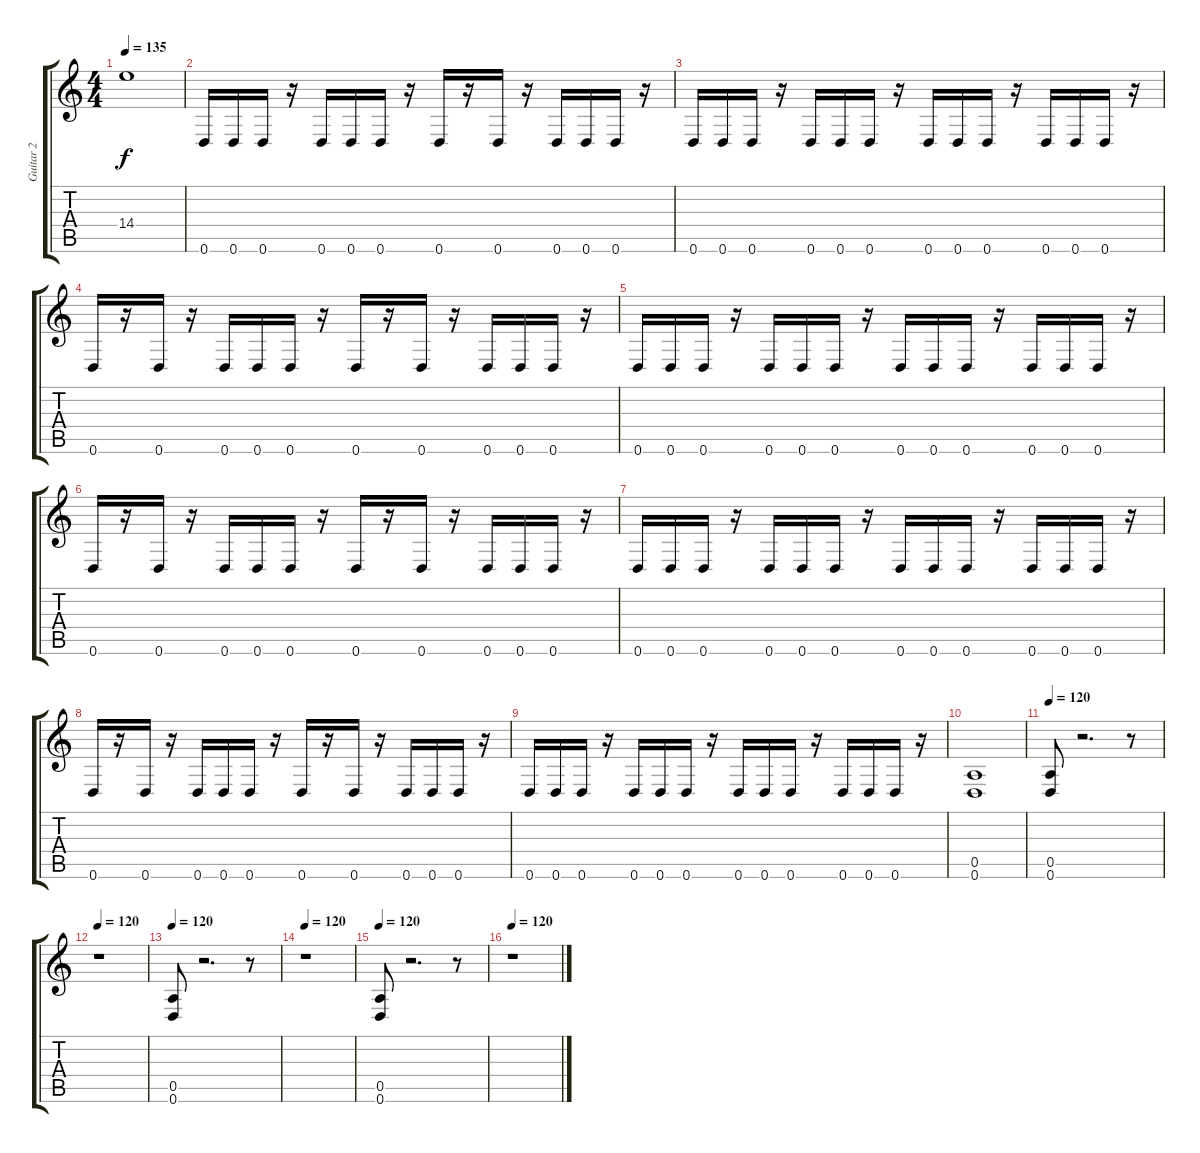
\track ("Guitar 2" "Guitar 2") {instrument distortionguitar}
\staff {score tabs}
\tuning (E4 B3 G3 D3 A2 D2) {hide}
\ts (4 4)
\tempo 135
\clef g2
\ks c
14.4.1{dy f} |
0.6.16 0.6.16 0.6.16 r.16 0.6.16 0.6.16 0.6.16 r.16 0.6.16 r.16 0.6.16 r.16 0.6.16 0.6.16 0.6.16 r.16 |
0.6.16 0.6.16 0.6.16 r.16 0.6.16 0.6.16 0.6.16 r.16 0.6.16 0.6.16 0.6.16 r.16 0.6.16 0.6.16 0.6.16 r.16 |
0.6.16 r.16 0.6.16 r.16 0.6.16 0.6.16 0.6.16 r.16 0.6.16 r.16 0.6.16 r.16 0.6.16 0.6.16 0.6.16 r.16 |
0.6.16 0.6.16 0.6.16 r.16 0.6.16 0.6.16 0.6.16 r.16 0.6.16 0.6.16 0.6.16 r.16 0.6.16 0.6.16 0.6.16 r.16 |
0.6.16 r.16 0.6.16 r.16 0.6.16 0.6.16 0.6.16 r.16 0.6.16 r.16 0.6.16 r.16 0.6.16 0.6.16 0.6.16 r.16 |
0.6.16 0.6.16 0.6.16 r.16 0.6.16 0.6.16 0.6.16 r.16 0.6.16 0.6.16 0.6.16 r.16 0.6.16 0.6.16 0.6.16 r.16 |
0.6.16 r.16 0.6.16 r.16 0.6.16 0.6.16 0.6.16 r.16 0.6.16 r.16 0.6.16 r.16 0.6.16 0.6.16 0.6.16 r.16 |
0.6.16 0.6.16 0.6.16 r.16 0.6.16 0.6.16 0.6.16 r.16 0.6.16 0.6.16 0.6.16 r.16 0.6.16 0.6.16 0.6.16 r.16 |
(0.5 0.6).1 |
\tempo 120
(0.5 0.6).8 r.2{d} r.8 |
\tempo 120
r.1 |
\tempo 120
(0.5 0.6).8 r.2{d} r.8 |
\tempo 120
r.1 |
\tempo 120
(0.5 0.6).8 r.2{d} r.8 |
\tempo 120
r.1
